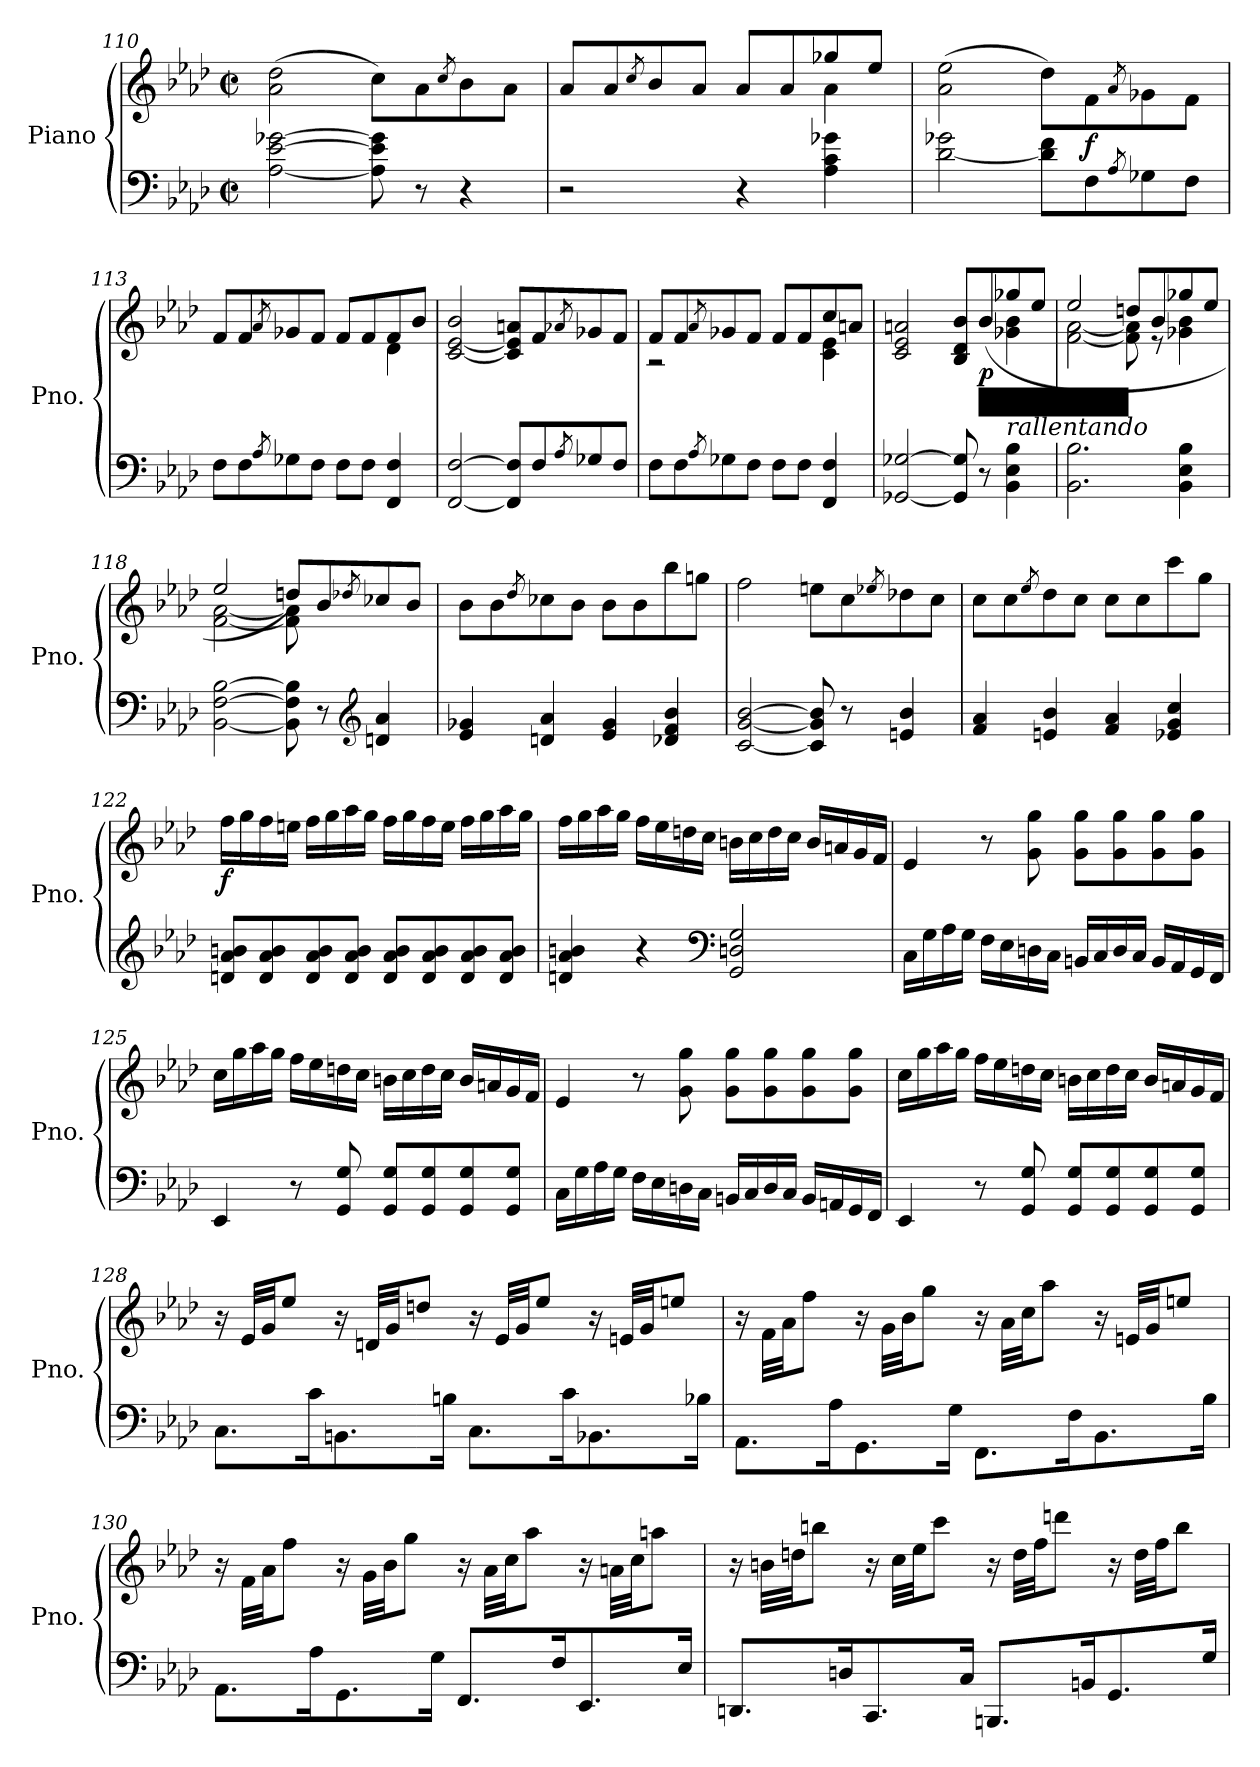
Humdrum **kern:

**kern	**kern	**dynam
*part1	*part1	*part1
*staff2	*staff1	*staff1/2
*I"Piano	*	*
*I'Pno.	*	*
*clefF4	*clefG2	*
*k[b-e-a-d-]	*k[b-e-a-d-]	*
*A-:	*A-:	*
*M2/2	*M2/2	*
*met(c|)	*met(c|)	*
=110	=110	=110
[2A-\ [2e-\ [2g-X\	(2a-\ 2dd-\	.
8A-\] 8e-\] 8g-\]	8cc\L)	.
8r	8a-\	.
.	8qcc/	.
4r	8b-\	.
.	8a-\J	.
=111	=111	=111
*	*^	*
2r	8a-/L	2ryy	.
.	8a-/	.	.
.	8qcc/	.	.
.	8b-/	.	.
.	8a-/J	.	.
4r	8a-/L	4ryy	.
.	8a-/	.	.
4A-\ 4c\ 4g-X\	8gg-X/	4a-\	.
.	8ee-/J	.	.
*	*v	*v	*
=112	=112	=112
[2d-\ 2g-X\	(2a-\ 2ee-\	.
8d-\] 8f\L	8dd-\L)	.
!	!	!LO:DY:b
8F\	8f\	f
8qA-/	8qa-/	.
8G-X\	8g-X\	.
8F\J	8f\J	.
!!LO:PB:g=z
=113	=113	=113
*	*^	*
8F\L	8f/L	2ryy	.
8F\	8f/	.	.
8qA-/	8qa-/	.	.
8G-X\	8g-X/	.	.
8F\J	8f/J	.	.
8F\L	8f/L	4ryy	.
8F\J	8f/	.	.
4FF/ 4F/	8f/	4d-\	.
.	8b-/J	.	.
*	*v	*v	*
!!LO:LB:g=z
=114	=114	=114
[2FF/ [2F/	[2c/ [2e-/ 2b-/	.
8FF/] 8F/]L	8c/] 8e-/] 8an/L	.
8F/	8f/	.
8qA-/	8qa-X/	.
8G-X/	8g-X/	.
8F/J	8f/J	.
=115	=115	=115
*	*^	*
8F\L	8f/L	2r	.
8F\	8f/	.	.
8qA-/	8qa-/	.	.
8G-X\	8g-X/	.	.
8F\J	8f/J	.	.
8F\L	8f/L	4ryy	.
8F\J	8f/	.	.
4FF/ 4F/	8cc/	4c\ 4e-\	.
.	8an/J	.	.
=116	=116	=116	=116
[2GG-X/ [2G-X/	2c/ 2e-/ 2an/	2ryy	.
8GG-/] 8G-/]	8B-/ 8d-/ 8b-/L	4ryy	.
!	!LO:TX:b:t=████████	!	!
!	!	!	!LO:DY:b
8r	(8b-/	.	p
!	!LO:TX:b:i:t=rallentando	!	!
4BB-\ 4E-\ 4B-\	8gg-X/	4g-X\ 4b-\	.
.	8ee-/J	.	.
=117	=117	=117	=117
2.BB-\ 2.B-\	2ee-/	[2f\ [2a-\	.
.	8ddn/L	8f\] 8a-\]	.
.	8b-/	8r	.
4BB-\ 4E-\ 4B-\	8gg-X/	4g-X\ 4b-\	.
.	8ee-/J	.	.
=118	=118	=118	=118
[2BB-\ [2F\ [2B-\	2ee-/	[2f\ [2a-\	.
8BB-\] 8F\] 8B-\]	8ddn/L)	8f\] 8a-\]	.
8r	8b-/	4.ryy	.
*clefG2	*	*	*
.	8qdd-X/	.	.
4dn/ 4a-/	8cc-X/	.	.
.	8b-/J	.	.
*	*v	*v	*
!!LO:LB:g=z
=119	=119	=119
4e-/ 4g-X/	8b-\L	.
.	8b-\	.
.	8qdd-/	.
4dn/ 4a-/	8cc-X\	.
.	8b-\J	.
4e-/ 4g-/	8b-\L	.
.	8b-\	.
4d-X/ 4f/ 4b-/	8bb-\	.
.	8ggn\J	.
=120	=120	=120
[2c/ [2g/ [2b-/	2ff\	.
8c/] 8g/] 8b-/]	8een\L	.
8r	8cc\	.
.	8qee-X/	.
4en/ 4b-/	8dd-X\	.
.	8cc\J	.
=121	=121	=121
4f/ 4a-/	8cc\L	.
.	8cc\	.
.	8qee-/	.
4en/ 4b-/	8dd-\	.
.	8cc\J	.
4f/ 4a-/	8cc\L	.
.	8cc\	.
4e-X/ 4g/ 4cc/	8ccc\	.
.	8gg\J	.
=122	=122	=122
!	!	!LO:DY:b
8dn/ 8a-/ 8bn/L	16ff\LL	f
.	16gg\	.
8d/ 8a-/ 8b/	16ff\	.
.	16een\JJ	.
8d/ 8a-/ 8b/	16ff\LL	.
.	16gg\	.
8d/ 8a-/ 8b/J	16aa-\	.
.	16gg\JJ	.
8d/ 8a-/ 8b/L	16ff\LL	.
.	16gg\	.
8d/ 8a-/ 8b/	16ff\	.
.	16ee\JJ	.
8d/ 8a-/ 8b/	16ff\LL	.
.	16gg\	.
8d/ 8a-/ 8b/J	16aa-\	.
.	16gg\JJ	.
!!LO:LB:g=z
=123	=123	=123
4dn/ 4a-/ 4bn/	16ff\LL	.
.	16gg\	.
.	16aa-\	.
.	16gg\JJ	.
4r	16ff\LL	.
.	16ee-\	.
.	16ddn\	.
.	16cc\JJ	.
*clefF4	*	*
2GG/ 2Dn/ 2G/	16bn\LL	.
.	16cc\	.
.	16dd\	.
.	16cc\JJ	.
.	16b/LL	.
.	16an/	.
.	16g/	.
.	16f/JJ	.
=124	=124	=124
16C\LL	4e-/	.
16G\	.	.
16A-\	.	.
16G\JJ	.	.
16F\LL	8r	.
16E-\	.	.
16Dn\	8g\ 8gg\	.
16C\JJ	.	.
16BBn/LL	8g\ 8gg\L	.
16C/	.	.
16D/	8g\ 8gg\	.
16C/JJ	.	.
16BB/LL	8g\ 8gg\	.
16AA-/	.	.
16GG/	8g\ 8gg\J	.
16FF/JJ	.	.
!!LO:LB:g=z
=125	=125	=125
4EE-/	16cc\LL	.
.	16gg\	.
.	16aa-\	.
.	16gg\JJ	.
8r	16ff\LL	.
.	16ee-\	.
8GG/ 8G/	16ddn\	.
.	16cc\JJ	.
8GG/ 8G/L	16bn\LL	.
.	16cc\	.
8GG/ 8G/	16dd\	.
.	16cc\JJ	.
8GG/ 8G/	16b/LL	.
.	16an/	.
8GG/ 8G/J	16g/	.
.	16f/JJ	.
!!LO:LB:g=z
=126	=126	=126
16C\LL	4e-/	.
16G\	.	.
16A-\	.	.
16G\JJ	.	.
16F\LL	8r	.
16E-\	.	.
16Dn\	8g\ 8gg\	.
16C\JJ	.	.
16BBn/LL	8g\ 8gg\L	.
16C/	.	.
16D/	8g\ 8gg\	.
16C/JJ	.	.
16BB/LL	8g\ 8gg\	.
16AAn/	.	.
16GG/	8g\ 8gg\J	.
16FF/JJ	.	.
=127	=127	=127
4EE-/	16cc\LL	.
.	16gg\	.
.	16aa-\	.
.	16gg\JJ	.
8r	16ff\LL	.
.	16ee-\	.
8GG/ 8G/	16ddn\	.
.	16cc\JJ	.
8GG/ 8G/L	16bn\LL	.
.	16cc\	.
8GG/ 8G/	16dd\	.
.	16cc\JJ	.
8GG/ 8G/	16b/LL	.
.	16an/	.
8GG/ 8G/J	16g/	.
.	16f/JJ	.
!!LO:PB:g=z
=128	=128	=128
8.C\L	16r	.
.	32e-/LLL	.
.	32g/JJ	.
.	8ee-/J	.
16c\K	.	.
8.BBn\	16r	.
.	32dn/LLL	.
.	32g/JJ	.
.	8ddn/J	.
16Bn\Jk	.	.
8.C\L	16r	.
.	32e-/LLL	.
.	32g/JJ	.
.	8ee-/J	.
16c\K	.	.
8.BB-X\	16r	.
.	32en/LLL	.
.	32g/JJ	.
.	8een/J	.
16B-X\Jk	.	.
!!LO:LB:g=z
=129	=129	=129
8.AA-\L	16r	.
.	32f\LLL	.
.	32a-\JJ	.
.	8ff\J	.
16A-\K	.	.
8.GG\	16r	.
.	32g\LLL	.
.	32b-\JJ	.
.	8gg\J	.
16G\Jk	.	.
8.FF\L	16r	.
.	32a-\LLL	.
.	32cc\JJ	.
.	8aa-\J	.
16F\K	.	.
8.BB-\	16r	.
.	32en/LLL	.
.	32g/JJ	.
.	8een/J	.
16B-\Jk	.	.
=130	=130	=130
8.AA-\L	16r	.
.	32f\LLL	.
.	32a-\JJ	.
.	8ff\J	.
16A-\K	.	.
8.GG\	16r	.
.	32g\LLL	.
.	32b-\JJ	.
.	8gg\J	.
16G\Jk	.	.
8.FF/L	16r	.
.	32a-\LLL	.
.	32cc\JJ	.
.	8aa-\J	.
16F/K	.	.
8.EE-/	16r	.
.	32an\LLL	.
.	32cc\JJ	.
.	8aan\J	.
16E-/Jk	.	.
!!LO:LB:g=z
=131	=131	=131
8.DDn/L	16r	.
.	32bn\LLL	.
.	32ddn\JJ	.
.	8bbn\J	.
16Dn/K	.	.
8.CC/	16r	.
.	32cc\LLL	.
.	32ee-\JJ	.
.	8ccc\J	.
16C/Jk	.	.
8.BBBn/L	16r	.
.	32dd\LLL	.
.	32ff\JJ	.
.	8dddn\J	.
16BBn/K	.	.
8.GG/	16r	.
.	32dd\LLL	.
.	32ff\JJ	.
.	8bb\J	.
16G/Jk	.	.
=	=	=
*-	*-	*-
